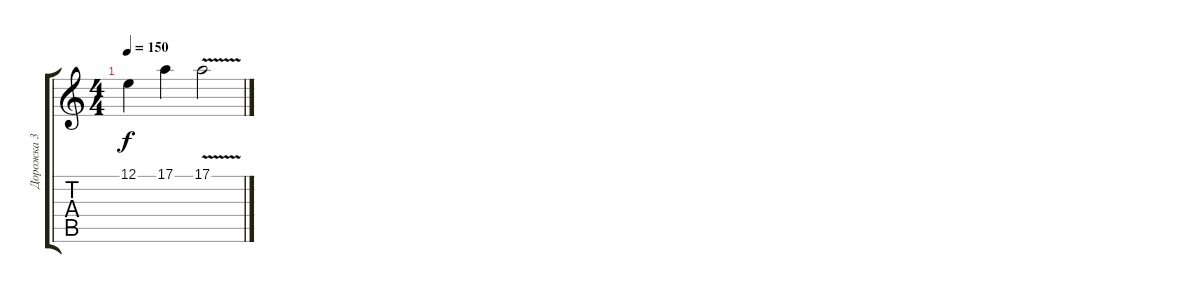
\track ("Дорожка 3" "Дорожка 3") {instrument violin}
\staff {score tabs}
\tuning (E4 B3 G3 D3 A2 E2) {hide}
\ts (4 4)
\tempo 150
\clef g2
\ks c
12.1.4{dy f} 17.1.4 17.1{v}.2
